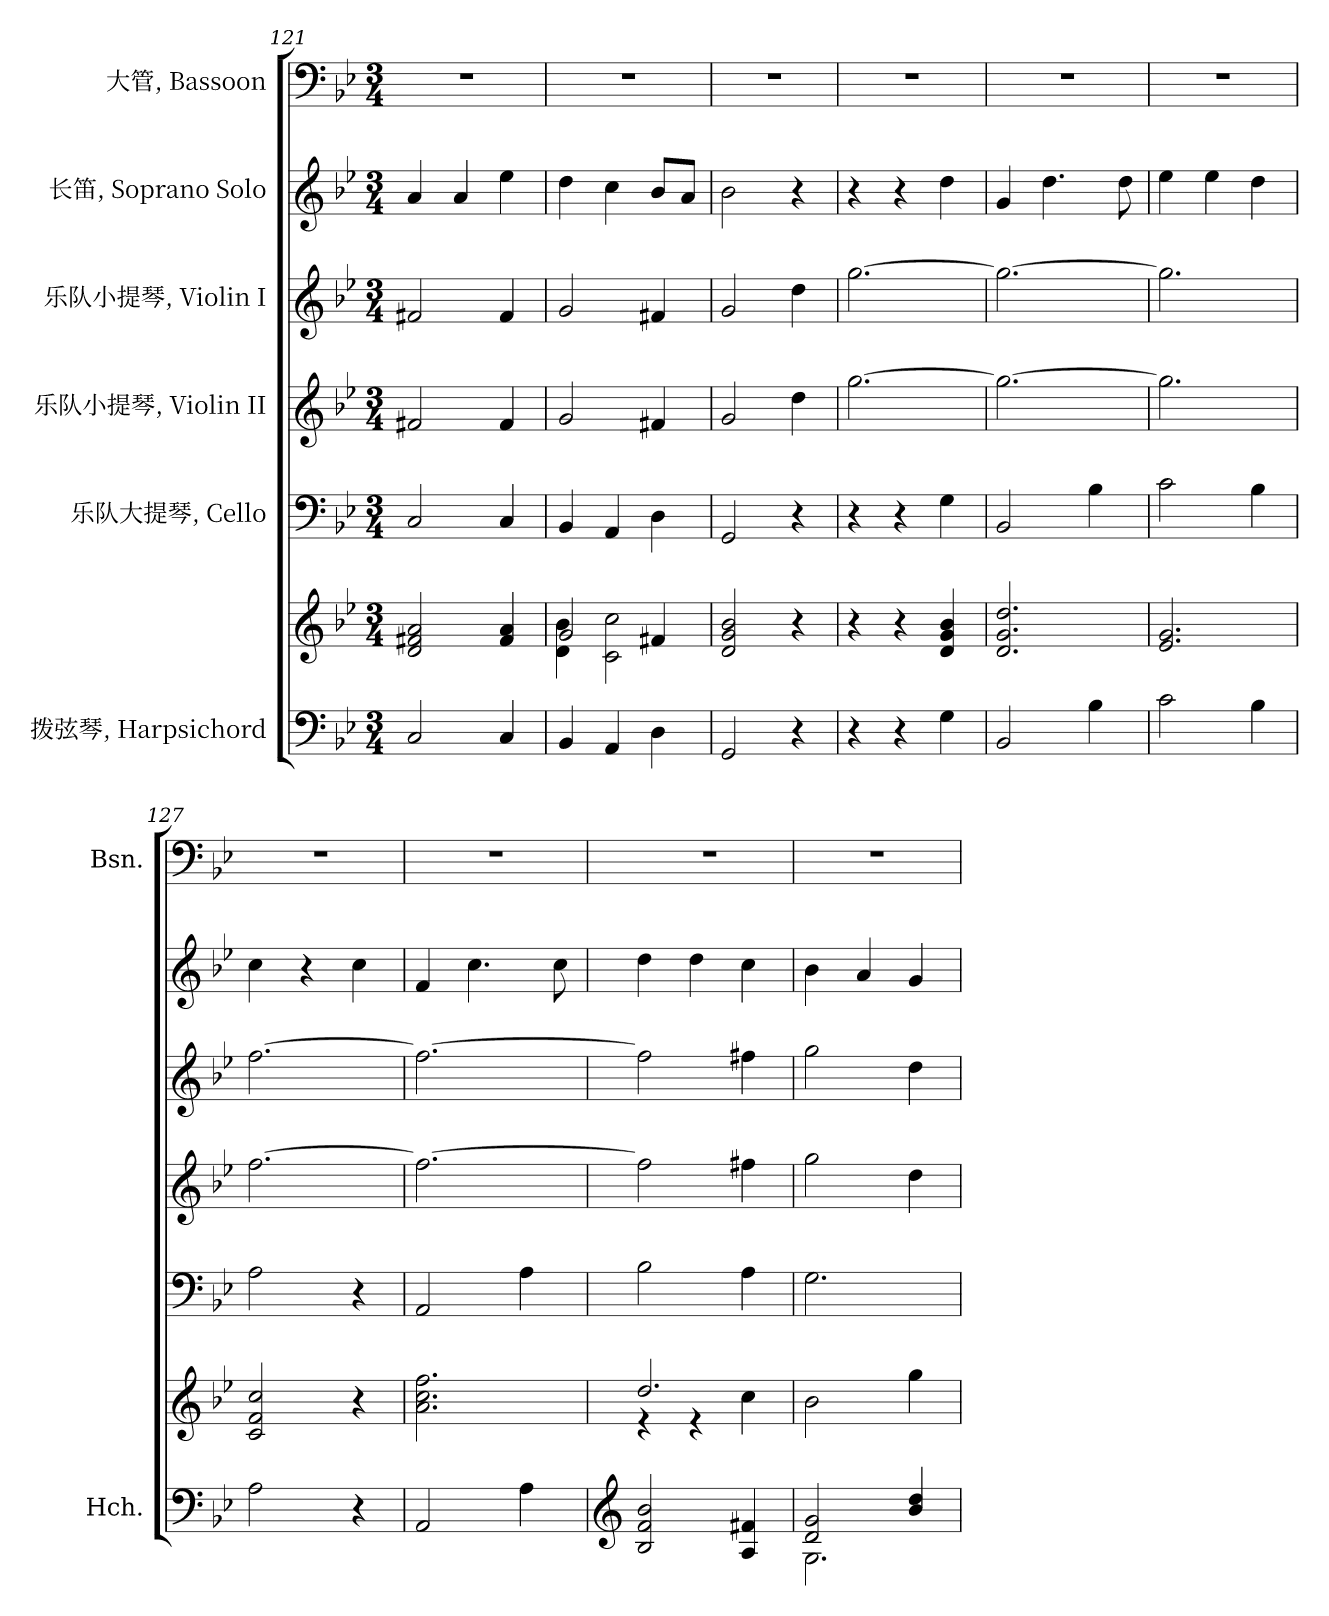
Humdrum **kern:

**kern	**kern	**kern	**kern	**kern	**kern	**kern
*part6	*part6	*part5	*part4	*part3	*part2	*part1
*staff7	*staff6	*staff5	*staff4	*staff3	*staff2	*staff1
*I"拨弦琴, Harpsichord	*	*I"乐队大提琴, Cello	*I"乐队小提琴, Violin II	*I"乐队小提琴, Violin I	*I"长笛, Soprano Solo	*I"大管, Bassoon
*I'Hch.	*	*	*	*	*	*I'Bsn.
!!LO:PB:g=z
*clefF4	*clefG2	*clefF4	*clefG2	*clefG2	*clefG2	*clefF4
*k[b-e-]	*k[b-e-]	*k[b-e-]	*k[b-e-]	*k[b-e-]	*k[b-e-]	*k[b-e-]
*M3/4	*M3/4	*M3/4	*M3/4	*M3/4	*M3/4	*M3/4
=121	=121	=121	=121	=121	=121	=121
2C/	2d/ 2f#X/ 2a/	2C/	2f#X/	2f#X/	4a/	2.r
.	.	.	.	.	4a/	.
4C/	4f#/ 4a/	4C/	4f#/	4f#/	4ee-\	.
=122	=122	=122	=122	=122	=122	=122
*	*^	*	*	*	*	*
4BB-/	2g/	4d\ 4b-\	4BB-/	2g/	2g/	4dd\	2.r
4AA/	.	2c\ 2cc\	4AA/	.	.	4cc\	.
4D\	4f#X/	.	4D\	4f#X/	4f#X/	8b-/L	.
.	.	.	.	.	.	8a/J	.
*	*v	*v	*	*	*	*	*
=123	=123	=123	=123	=123	=123	=123
2GG/	2d/ 2g/ 2b-/	2GG/	2g/	2g/	2b-\	2.r
4r	4r	4r	4dd\	4dd\	4r	.
=124	=124	=124	=124	=124	=124	=124
4r	4r	4r	[2.gg\	[2.gg\	4r	2.r
4r	4r	4r	.	.	4r	.
4G\	4d/ 4g/ 4b-/	4G\	.	.	4dd\	.
=125	=125	=125	=125	=125	=125	=125
2BB-/	2.d/ 2.g/ 2.dd/	2BB-/	2.gg\_	2.gg\_	4g/	2.r
.	.	.	.	.	4.dd\	.
4B-\	.	4B-\	.	.	.	.
.	.	.	.	.	8dd\	.
=126	=126	=126	=126	=126	=126	=126
2c\	2.e-/ 2.g/	2c\	2.gg\]	2.gg\]	4ee-\	2.r
.	.	.	.	.	4ee-\	.
4B-\	.	4B-\	.	.	4dd\	.
=127	=127	=127	=127	=127	=127	=127
2A\	2c/ 2f/ 2cc/	2A\	[2.ff\	[2.ff\	4cc\	2.r
.	.	.	.	.	4r	.
4r	4r	4r	.	.	4cc\	.
=128	=128	=128	=128	=128	=128	=128
2AA/	2.a\ 2.cc\ 2.ff\	2AA/	2.ff\_	2.ff\_	4f/	2.r
.	.	.	.	.	4.cc\	.
4A\	.	4A\	.	.	.	.
.	.	.	.	.	8cc\	.
=129	=129	=129	=129	=129	=129	=129
*clefG2	*	*	*	*	*	*
*	*^	*	*	*	*	*
2B-/ 2f/ 2b-/	2.dd/	4r	2B-\	2ff\]	2ff\]	4dd\	2.r
.	.	4r	.	.	.	4dd\	.
4A/ 4f#X/	.	4cc\	4A\	4ff#X\	4ff#X\	4cc\	.
*	*v	*v	*	*	*	*	*
!!LO:PB:g=z
=130	=130	=130	=130	=130	=130	=130
*^	*	*	*	*	*	*
2d/ 2g/	2.G\	2b-\	2.G\	2gg\	2gg\	4b-\	2.r
.	.	.	.	.	.	4a/	.
4b-/ 4dd/	.	4gg\	.	4dd\	4dd\	4g/	.
*v	*v	*	*	*	*	*	*
=	=	=	=	=	=	=
*-	*-	*-	*-	*-	*-	*-
